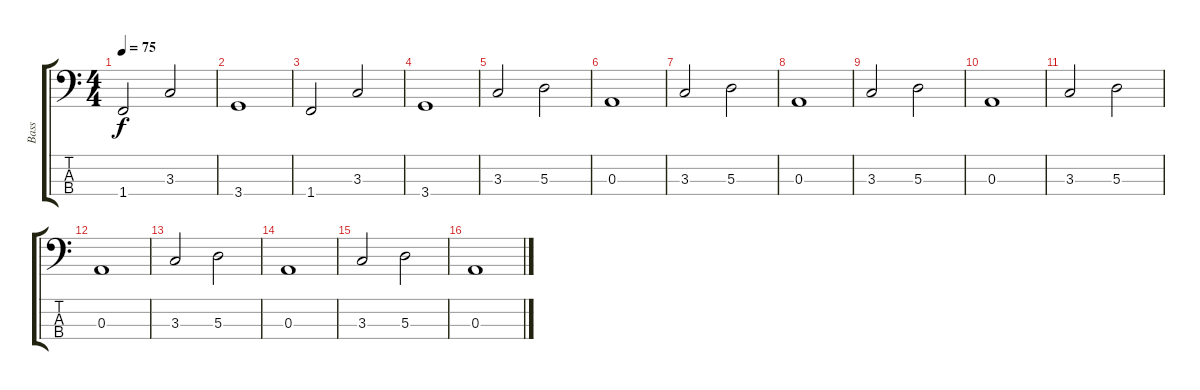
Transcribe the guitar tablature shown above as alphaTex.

\track ("Bass" "Bass") {instrument electricbasspick}
\staff {score tabs}
\tuning (G2 D2 A1 E1) {hide}
\ts (4 4)
\tempo 75
\clef f4
\ks c
1.4.2{dy f} 3.3.2 |
3.4.1 |
1.4.2 3.3.2 |
3.4.1 |
3.3.2 5.3.2 |
0.3.1 |
3.3.2 5.3.2 |
0.3.1 |
3.3.2 5.3.2 |
0.3.1 |
3.3.2 5.3.2 |
0.3.1 |
3.3.2 5.3.2 |
0.3.1 |
3.3.2 5.3.2 |
0.3.1
